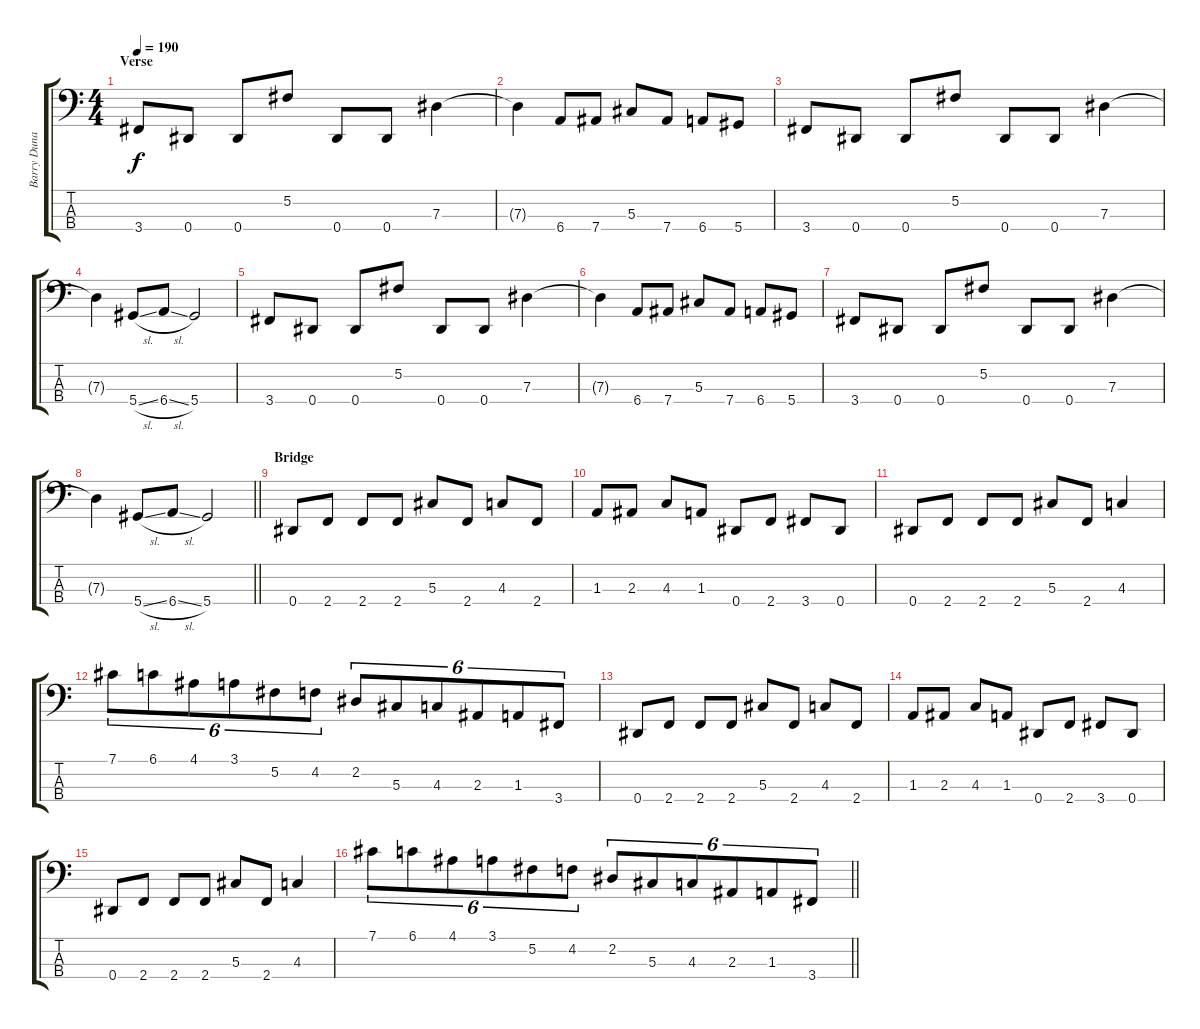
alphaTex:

\track ("Barry Dunaway" "Barry Duna") {instrument electricbassfinger}
\staff {score tabs}
\tuning (Gb2 Db2 Ab1 Eb1) {hide}
\ts (4 4)
\section ("" "Verse")
\tempo 190
\clef f4
\ks c
3.4.8{dy f} 0.4.8 0.4.8 5.2.8 0.4.8 0.4.8 7.3.4 |
7.3{t}.4 6.4.8 7.4.8 5.3.8 7.4.8 6.4.8 5.4.8 |
3.4.8 0.4.8 0.4.8 5.2.8 0.4.8 0.4.8 7.3.4 |
7.3{t}.4 5.4{sl}.8 6.4{sl}.8 5.4.2 |
3.4.8 0.4.8 0.4.8 5.2.8 0.4.8 0.4.8 7.3.4 |
7.3{t}.4 6.4.8 7.4.8 5.3.8 7.4.8 6.4.8 5.4.8 |
3.4.8 0.4.8 0.4.8 5.2.8 0.4.8 0.4.8 7.3.4 |
\barLineRight lightlight
7.3{t}.4 5.4{sl}.8 6.4{sl}.8 5.4.2 |
\section ("" "Bridge")
0.4.8 2.4.8 2.4.8 2.4.8 5.3.8 2.4.8 4.3.8 2.4.8 |
1.3.8 2.3.8 4.3.8 1.3.8 0.4.8 2.4.8 3.4.8 0.4.8 |
0.4.8 2.4.8 2.4.8 2.4.8 5.3.8 2.4.8 4.3.4 |
7.1.8{tu (6 4)} 6.1.8{tu (6 4)} 4.1.8{tu (6 4)} 3.1.8{tu (6 4)} 5.2.8{tu (6 4)} 4.2.8{tu (6 4)} 2.2.8{tu (6 4)} 5.3.8{tu (6 4)} 4.3.8{tu (6 4)} 2.3.8{tu (6 4)} 1.3.8{tu (6 4)} 3.4.8{tu (6 4)} |
0.4.8 2.4.8 2.4.8 2.4.8 5.3.8 2.4.8 4.3.8 2.4.8 |
1.3.8 2.3.8 4.3.8 1.3.8 0.4.8 2.4.8 3.4.8 0.4.8 |
0.4.8 2.4.8 2.4.8 2.4.8 5.3.8 2.4.8 4.3.4 |
\barLineRight lightlight
7.1.8{tu (6 4)} 6.1.8{tu (6 4)} 4.1.8{tu (6 4)} 3.1.8{tu (6 4)} 5.2.8{tu (6 4)} 4.2.8{tu (6 4)} 2.2.8{tu (6 4)} 5.3.8{tu (6 4)} 4.3.8{tu (6 4)} 2.3.8{tu (6 4)} 1.3.8{tu (6 4)} 3.4.8{tu (6 4)}
